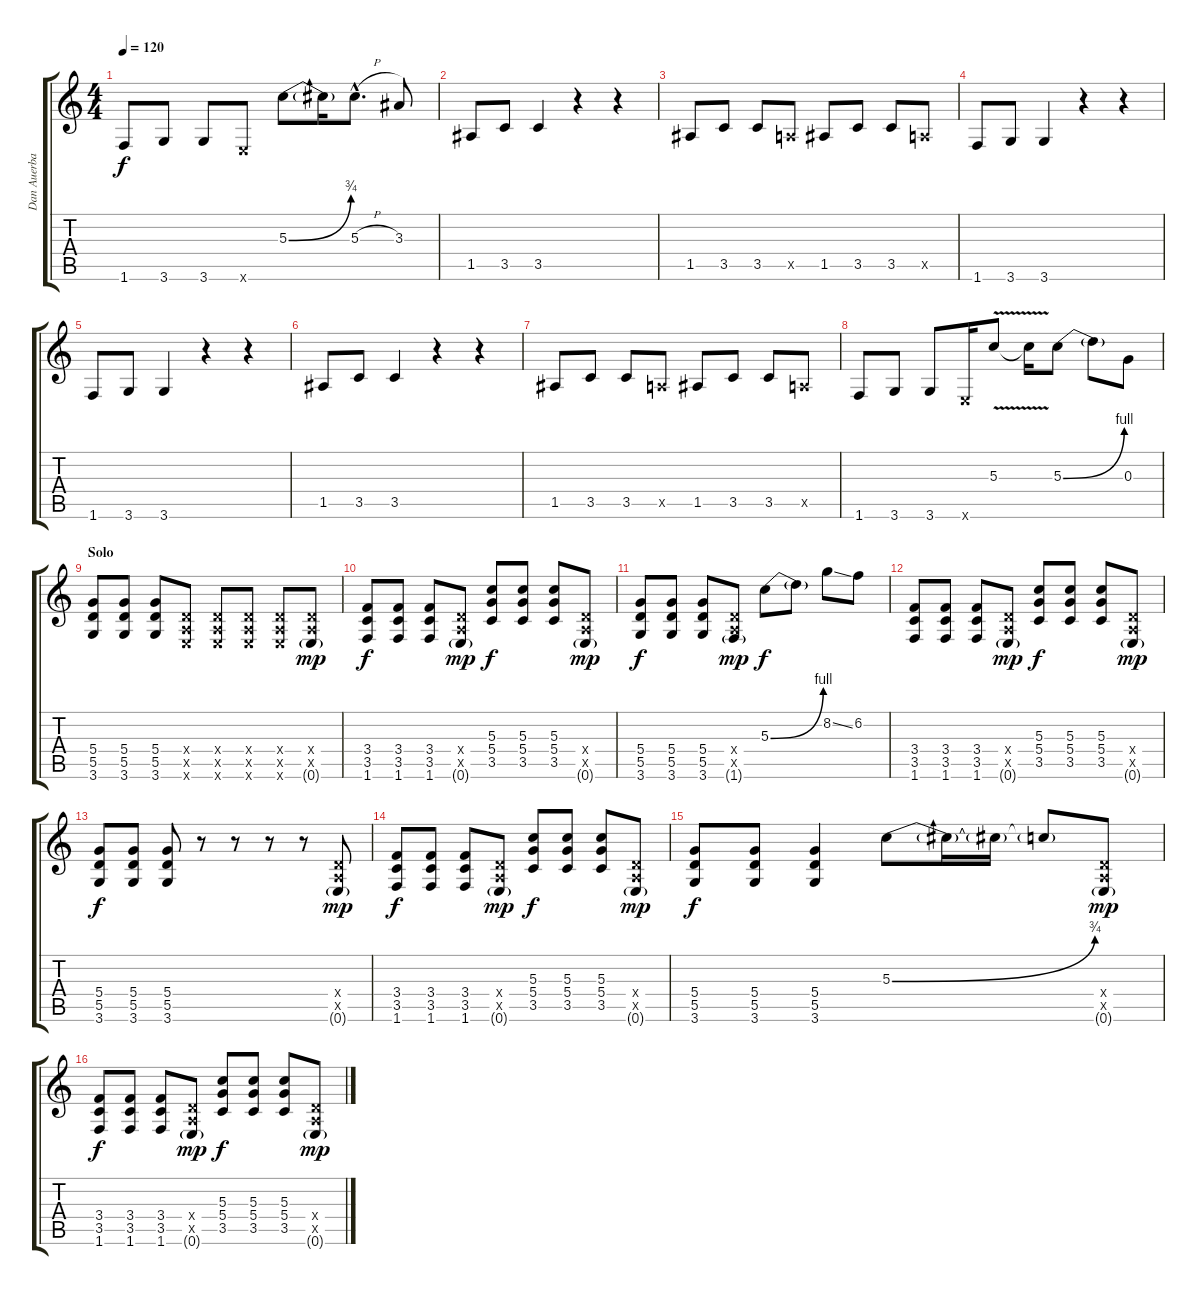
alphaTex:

\track ("Dan Auerbach (Guitar)" "Dan Auerba") {instrument overdrivenguitar}
\staff {score tabs}
\tuning (E4 B3 G3 D3 A2 E2) {hide}
\ts (4 4)
\tempo 120
\clef g2
\ks c
1.6.8{dy f} 3.6.8 3.6.8 0.6{x}.8 5.3{be (bend 0 0 60 3)}.8 5.3{t}.16 5.3{h hac}.8{d} 3.3.8 |
1.5.8 3.5.8 3.5.4 r.4 r.4 |
1.5.8 3.5.8 3.5.8 0.5{x}.8 1.5.8 3.5.8 3.5.8 0.5{x}.8 |
1.6.8 3.6.8 3.6.4 r.4 r.4 |
1.6.8 3.6.8 3.6.4 r.4 r.4 |
1.5.8 3.5.8 3.5.4 r.4 r.4 |
1.5.8 3.5.8 3.5.8 0.5{x}.8 1.5.8 3.5.8 3.5.8 0.5{x}.8 |
1.6.8 3.6.8 3.6.8 0.6{x}.16 5.3{v}.8 5.3{t}.16 5.3{be (bend 0 0 60 4)}.8 5.3{t}.8 0.3.8 |
\section ("" "Solo")
(5.4 5.5 3.6).8{instrument overdrivenguitar} (5.4 5.5 3.6).8 (5.4 5.5 3.6).8 (0.4{x} 0.5{x} 0.6{x}).8 (0.4{x} 0.5{x} 0.6{x}).8 (0.4{x} 0.5{x} 0.6{x}).8 (0.4{x} 0.5{x} 0.6{x}).8 (0.4{x} 0.5{x} 0.6{g}).8{dy mp} |
(3.4 3.5 1.6).8{dy f} (3.4 3.5 1.6).8 (3.4 3.5 1.6).8 (0.4{x} 0.5{x} 0.6{g}).8{dy mp} (5.3 5.4 3.5).8{dy f} (5.3 5.4 3.5).8 (5.3 5.4 3.5).8 (0.4{x} 0.5{x} 0.6{g}).8{dy mp} |
(5.4 5.5 3.6).8{dy f} (5.4 5.5 3.6).8 (5.4 5.5 3.6).8 (0.4{x} 0.5{x} 1.6{g}).8{dy mp} 5.3{be (bend 0 0 60 4)}.8{dy f} 5.3{t}.8 8.2{ss}.8 6.2.8 |
(3.4 3.5 1.6).8 (3.4 3.5 1.6).8 (3.4 3.5 1.6).8 (0.4{x} 0.5{x} 0.6{g}).8{dy mp} (5.3 5.4 3.5).8{dy f} (5.3 5.4 3.5).8 (5.3 5.4 3.5).8 (0.4{x} 0.5{x} 0.6{g}).8{dy mp} |
(5.4 5.5 3.6).8{dy f volume 12} (5.4 5.5 3.6).8 (5.4 5.5 3.6).8 r.8 r.8 r.8 r.8 (0.4{x} 0.5{x} 0.6{g}).8{dy mp} |
(3.4 3.5 1.6).8{dy f} (3.4 3.5 1.6).8 (3.4 3.5 1.6).8 (0.4{x} 0.5{x} 0.6{g}).8{dy mp} (5.3 5.4 3.5).8{dy f} (5.3 5.4 3.5).8 (5.3 5.4 3.5).8 (0.4{x} 0.5{x} 0.6{g}).8{dy mp} |
(5.4 5.5 3.6).8{dy f} (5.4 5.5 3.6).8 (5.4 5.5 3.6).4 5.3{be (bend 0 0 60 3)}.8 5.3{t}.16 5.3{t}.16 5.3{t}.8 (0.4{x} 0.5{x} 0.6{g}).8{dy mp} |
(3.4 3.5 1.6).8{dy f} (3.4 3.5 1.6).8 (3.4 3.5 1.6).8 (0.4{x} 0.5{x} 0.6{g}).8{dy mp} (5.3 5.4 3.5).8{dy f} (5.3 5.4 3.5).8 (5.3 5.4 3.5).8 (0.4{x} 0.5{x} 0.6{g}).8{dy mp}
